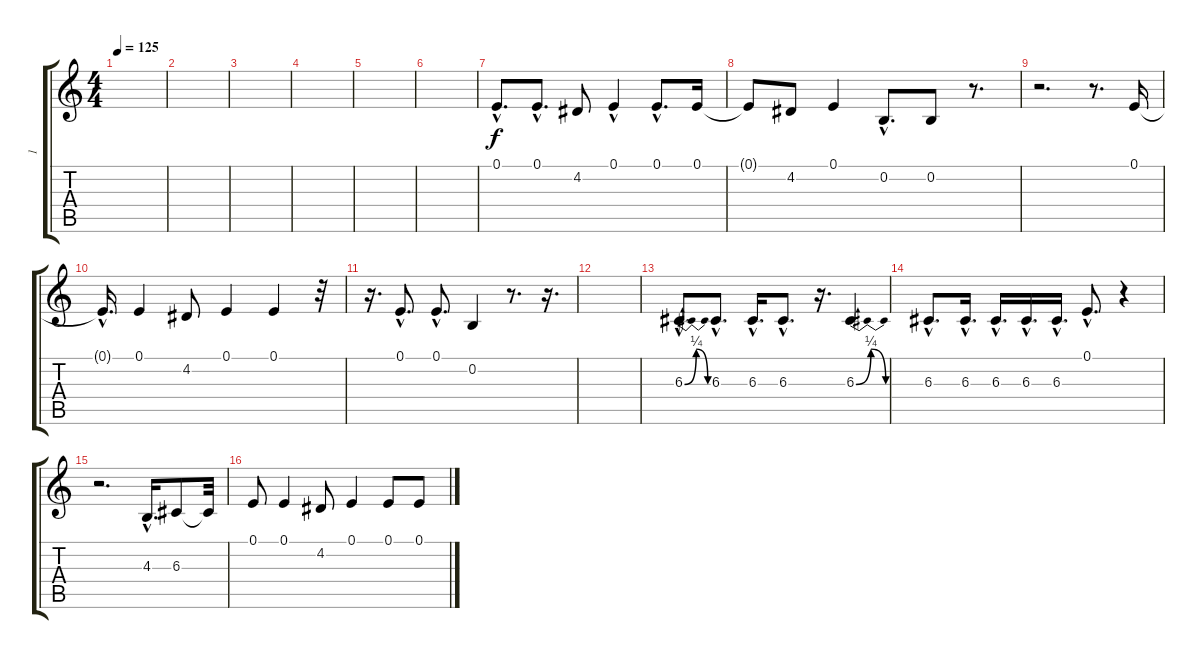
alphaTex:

\track ("1" "1") {instrument flute}
\staff {score tabs}
\tuning (E4 B3 G3 D3 A2 E2) {hide}
\ts (4 4)
\tempo 125
\clef g2
\ks c
|
|
|
|
|
|
0.1{hac}.8{d} 0.1{hac}.8{d} 4.2.8 0.1{hac}.4 0.1{hac}.8{d} 0.1.16 |
0.1{t}.8 4.2.8 0.1.4 0.2{hac}.8{d} 0.2.8 r.8{d} |
r.2{d} r.8{d} 0.1.16 |
0.1{hac t}.16{d} 0.1.4 4.2.8 0.1.4 0.1.4 r.32 |
r.16{d} 0.1{hac}.8{d} 0.1{hac}.8{d} 0.2.4 r.8{d} r.16{d} |
|
6.3{be (bendrelease 0 0 30 1 30 1 60 0) hac}.8{d} 6.3{hac}.8{d} 6.3{hac}.16{d} 6.3{hac}.8{d} r.16{d} 6.3{be (bendrelease 0 0 30 1 30 1 60 0)}.4 |
6.3{hac}.8{d} 6.3{hac}.16{d} 6.3{hac}.16{d} 6.3{hac}.16{d} 6.3{hac}.16{d} 0.1{hac}.8{d} r.4 |
r.2{d} 4.3{hac}.16{d} 6.3.8 6.3{t}.32 |
0.1.8 0.1.4 4.2.8 0.1.4 0.1.8 0.1.8
